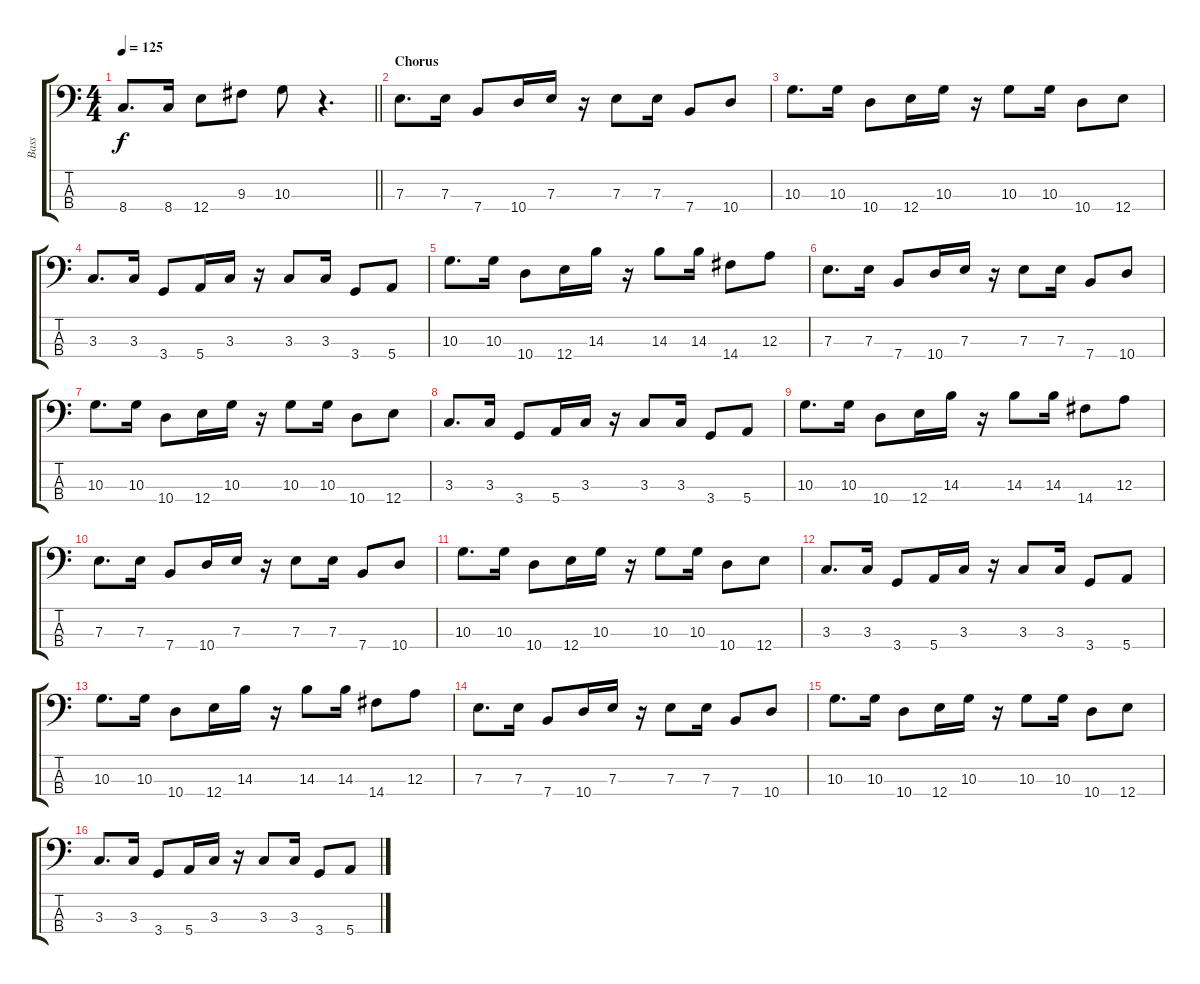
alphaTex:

\track ("Bass" "Bass") {instrument electricbassfinger}
\staff {score tabs}
\tuning (G2 D2 A1 E1) {hide}
\ts (4 4)
\tempo 125
\clef f4
\barLineRight lightlight
\ks c
8.4.8{d dy f} 8.4.16 12.4.8 9.3.8 10.3.8 r.4{d} |
\section ("" "Chorus")
7.3.8{d} 7.3.16 7.4.8 10.4.16 7.3.16 r.16 7.3.8 7.3.16 7.4.8 10.4.8 |
10.3.8{d} 10.3.16 10.4.8 12.4.16 10.3.16 r.16 10.3.8 10.3.16 10.4.8 12.4.8 |
3.3.8{d} 3.3.16 3.4.8 5.4.16 3.3.16 r.16 3.3.8 3.3.16 3.4.8 5.4.8 |
10.3.8{d} 10.3.16 10.4.8 12.4.16 14.3.16 r.16 14.3.8 14.3.16 14.4.8 12.3.8 |
7.3.8{d} 7.3.16 7.4.8 10.4.16 7.3.16 r.16 7.3.8 7.3.16 7.4.8 10.4.8 |
10.3.8{d} 10.3.16 10.4.8 12.4.16 10.3.16 r.16 10.3.8 10.3.16 10.4.8 12.4.8 |
3.3.8{d} 3.3.16 3.4.8 5.4.16 3.3.16 r.16 3.3.8 3.3.16 3.4.8 5.4.8 |
10.3.8{d} 10.3.16 10.4.8 12.4.16 14.3.16 r.16 14.3.8 14.3.16 14.4.8 12.3.8 |
7.3.8{d} 7.3.16 7.4.8 10.4.16 7.3.16 r.16 7.3.8 7.3.16 7.4.8 10.4.8 |
10.3.8{d} 10.3.16 10.4.8 12.4.16 10.3.16 r.16 10.3.8 10.3.16 10.4.8 12.4.8 |
3.3.8{d} 3.3.16 3.4.8 5.4.16 3.3.16 r.16 3.3.8 3.3.16 3.4.8 5.4.8 |
10.3.8{d} 10.3.16 10.4.8 12.4.16 14.3.16 r.16 14.3.8 14.3.16 14.4.8 12.3.8 |
7.3.8{d} 7.3.16 7.4.8 10.4.16 7.3.16 r.16 7.3.8 7.3.16 7.4.8 10.4.8 |
10.3.8{d} 10.3.16 10.4.8 12.4.16 10.3.16 r.16 10.3.8 10.3.16 10.4.8 12.4.8 |
3.3.8{d} 3.3.16 3.4.8 5.4.16 3.3.16 r.16 3.3.8 3.3.16 3.4.8 5.4.8
